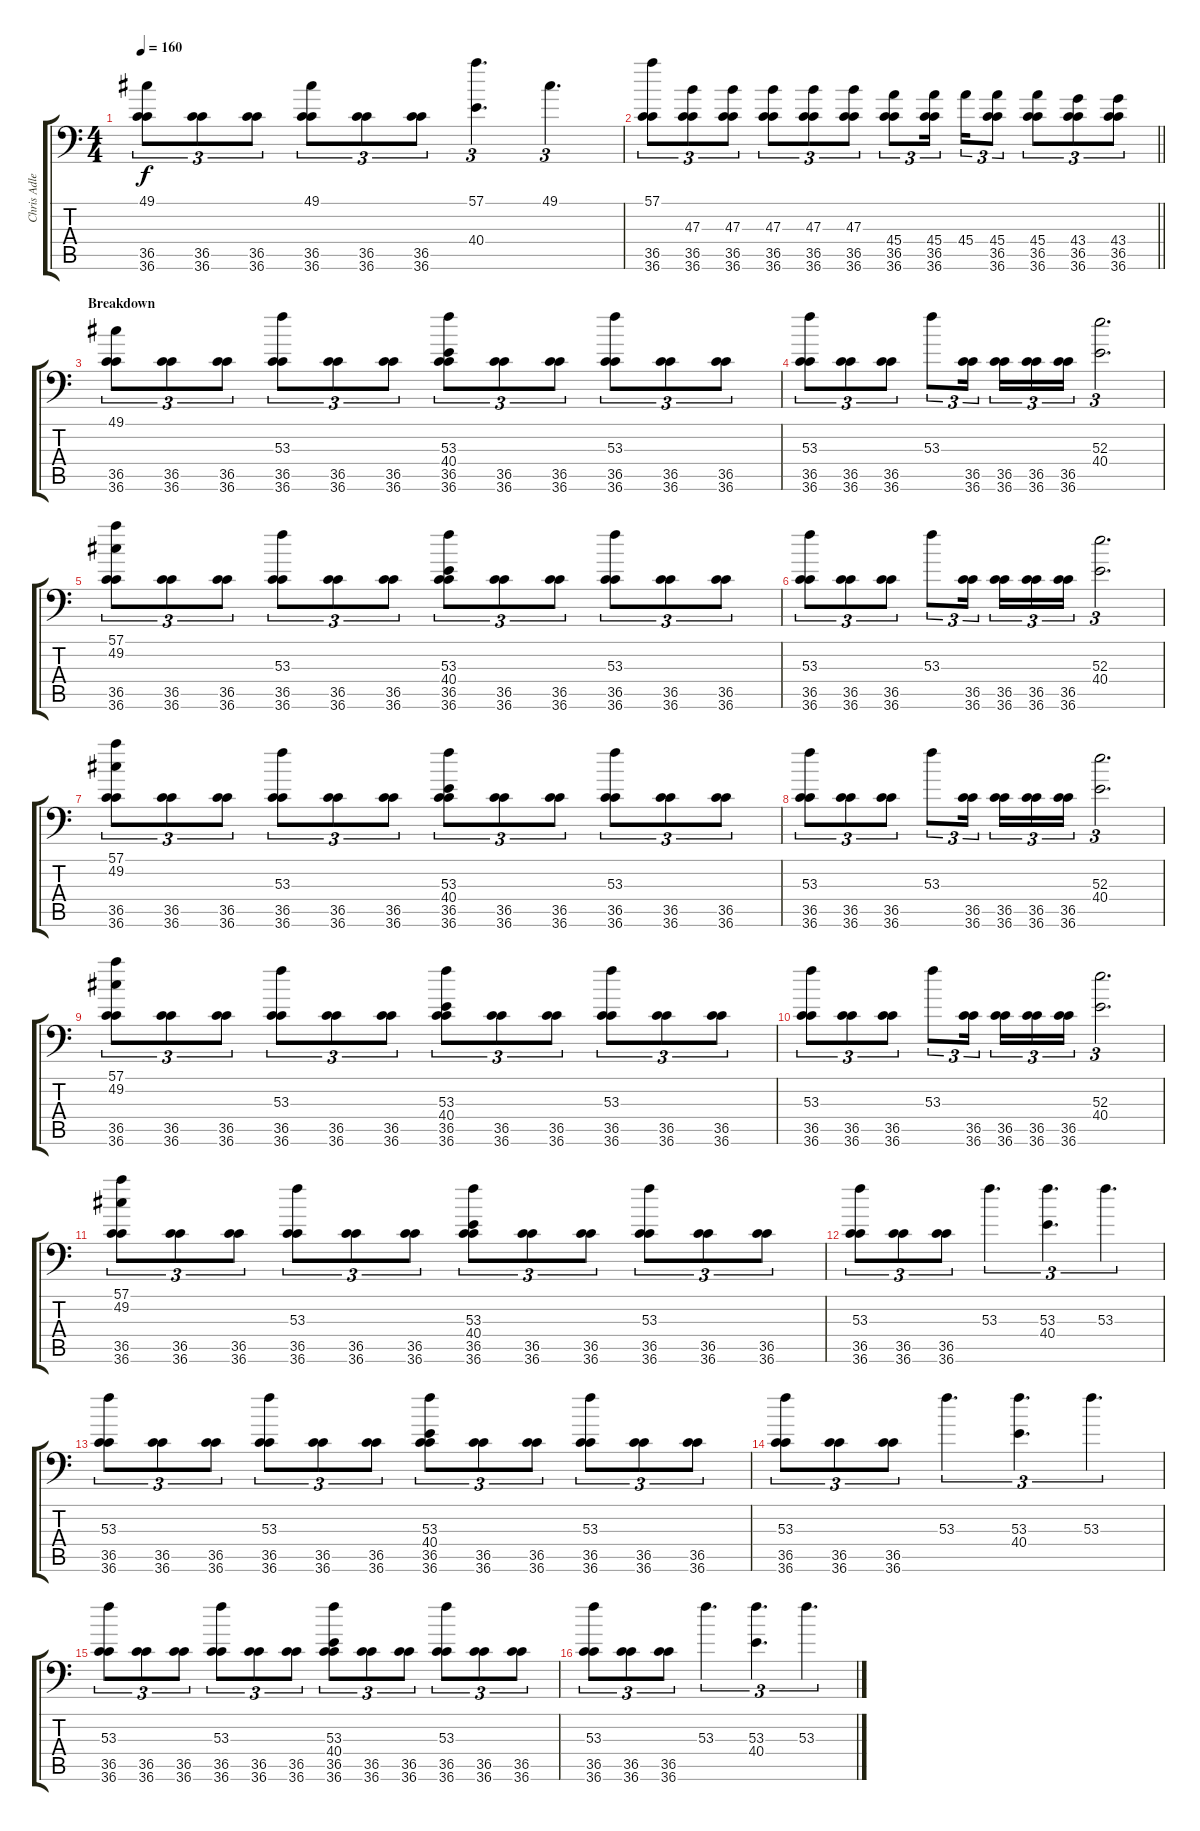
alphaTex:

\track ("Chris Adler" "Chris Adle") {instrument acousticgrandpiano}
\staff {score tabs}
\tuning (C-1 C-1 C-1 C-1 C-1 C-1) {hide}
\ts (4 4)
\tempo 160
\clef f4
\ks c
(49.1 36.5 36.6).8{tu (3 2) dy f} (36.5 36.6).8{tu (3 2)} (36.5 36.6).8{tu (3 2)} (49.1 36.5 36.6).8{tu (3 2)} (36.5 36.6).8{tu (3 2)} (36.5 36.6).8{tu (3 2)} (57.1 40.4).4{d tu (3 2)} 49.1.4{d tu (3 2)} |
\barLineRight lightlight
(57.1 36.5 36.6).8{tu (3 2)} (47.3 36.5 36.6).8{tu (3 2)} (47.3 36.5 36.6).8{tu (3 2)} (47.3 36.5 36.6).8{tu (3 2)} (47.3 36.5 36.6).8{tu (3 2)} (47.3 36.5 36.6).8{tu (3 2)} (45.4 36.5 36.6).8{tu (3 2)} (45.4 36.5 36.6).16{tu (3 2)} 45.4.16{tu (3 2)} (45.4 36.5 36.6).8{tu (3 2)} (45.4 36.5 36.6).8{tu (3 2)} (43.4 36.5 36.6).8{tu (3 2)} (43.4 36.5 36.6).8{tu (3 2)} |
\section ("" "Breakdown")
(49.1 36.5 36.6).8{tu (3 2)} (36.5 36.6).8{tu (3 2)} (36.5 36.6).8{tu (3 2)} (53.3 36.5 36.6).8{tu (3 2)} (36.5 36.6).8{tu (3 2)} (36.5 36.6).8{tu (3 2)} (53.3 40.4 36.5 36.6).8{tu (3 2)} (36.5 36.6).8{tu (3 2)} (36.5 36.6).8{tu (3 2)} (53.3 36.5 36.6).8{tu (3 2)} (36.5 36.6).8{tu (3 2)} (36.5 36.6).8{tu (3 2)} |
(53.3 36.5 36.6).8{tu (3 2)} (36.5 36.6).8{tu (3 2)} (36.5 36.6).8{tu (3 2)} 53.3.8{tu (3 2)} (36.5 36.6).16{tu (3 2)} (36.5 36.6).16{tu (3 2)} (36.5 36.6).16{tu (3 2)} (36.5 36.6).16{tu (3 2)} (52.3 40.4).2{d tu (3 2)} |
(57.1 49.2 36.5 36.6).8{tu (3 2)} (36.5 36.6).8{tu (3 2)} (36.5 36.6).8{tu (3 2)} (53.3 36.5 36.6).8{tu (3 2)} (36.5 36.6).8{tu (3 2)} (36.5 36.6).8{tu (3 2)} (53.3 40.4 36.5 36.6).8{tu (3 2)} (36.5 36.6).8{tu (3 2)} (36.5 36.6).8{tu (3 2)} (53.3 36.5 36.6).8{tu (3 2)} (36.5 36.6).8{tu (3 2)} (36.5 36.6).8{tu (3 2)} |
(53.3 36.5 36.6).8{tu (3 2)} (36.5 36.6).8{tu (3 2)} (36.5 36.6).8{tu (3 2)} 53.3.8{tu (3 2)} (36.5 36.6).16{tu (3 2)} (36.5 36.6).16{tu (3 2)} (36.5 36.6).16{tu (3 2)} (36.5 36.6).16{tu (3 2)} (52.3 40.4).2{d tu (3 2)} |
(57.1 49.2 36.5 36.6).8{tu (3 2)} (36.5 36.6).8{tu (3 2)} (36.5 36.6).8{tu (3 2)} (53.3 36.5 36.6).8{tu (3 2)} (36.5 36.6).8{tu (3 2)} (36.5 36.6).8{tu (3 2)} (53.3 40.4 36.5 36.6).8{tu (3 2)} (36.5 36.6).8{tu (3 2)} (36.5 36.6).8{tu (3 2)} (53.3 36.5 36.6).8{tu (3 2)} (36.5 36.6).8{tu (3 2)} (36.5 36.6).8{tu (3 2)} |
(53.3 36.5 36.6).8{tu (3 2)} (36.5 36.6).8{tu (3 2)} (36.5 36.6).8{tu (3 2)} 53.3.8{tu (3 2)} (36.5 36.6).16{tu (3 2)} (36.5 36.6).16{tu (3 2)} (36.5 36.6).16{tu (3 2)} (36.5 36.6).16{tu (3 2)} (52.3 40.4).2{d tu (3 2)} |
(57.1 49.2 36.5 36.6).8{tu (3 2)} (36.5 36.6).8{tu (3 2)} (36.5 36.6).8{tu (3 2)} (53.3 36.5 36.6).8{tu (3 2)} (36.5 36.6).8{tu (3 2)} (36.5 36.6).8{tu (3 2)} (53.3 40.4 36.5 36.6).8{tu (3 2)} (36.5 36.6).8{tu (3 2)} (36.5 36.6).8{tu (3 2)} (53.3 36.5 36.6).8{tu (3 2)} (36.5 36.6).8{tu (3 2)} (36.5 36.6).8{tu (3 2)} |
(53.3 36.5 36.6).8{tu (3 2)} (36.5 36.6).8{tu (3 2)} (36.5 36.6).8{tu (3 2)} 53.3.8{tu (3 2)} (36.5 36.6).16{tu (3 2)} (36.5 36.6).16{tu (3 2)} (36.5 36.6).16{tu (3 2)} (36.5 36.6).16{tu (3 2)} (52.3 40.4).2{d tu (3 2)} |
(57.1 49.2 36.5 36.6).8{tu (3 2)} (36.5 36.6).8{tu (3 2)} (36.5 36.6).8{tu (3 2)} (53.3 36.5 36.6).8{tu (3 2)} (36.5 36.6).8{tu (3 2)} (36.5 36.6).8{tu (3 2)} (53.3 40.4 36.5 36.6).8{tu (3 2)} (36.5 36.6).8{tu (3 2)} (36.5 36.6).8{tu (3 2)} (53.3 36.5 36.6).8{tu (3 2)} (36.5 36.6).8{tu (3 2)} (36.5 36.6).8{tu (3 2)} |
(53.3 36.5 36.6).8{tu (3 2)} (36.5 36.6).8{tu (3 2)} (36.5 36.6).8{tu (3 2)} 53.3.4{d tu (3 2)} (53.3 40.4).4{d tu (3 2)} 53.3.4{d tu (3 2)} |
(53.3 36.5 36.6).8{tu (3 2)} (36.5 36.6).8{tu (3 2)} (36.5 36.6).8{tu (3 2)} (53.3 36.5 36.6).8{tu (3 2)} (36.5 36.6).8{tu (3 2)} (36.5 36.6).8{tu (3 2)} (53.3 40.4 36.5 36.6).8{tu (3 2)} (36.5 36.6).8{tu (3 2)} (36.5 36.6).8{tu (3 2)} (53.3 36.5 36.6).8{tu (3 2)} (36.5 36.6).8{tu (3 2)} (36.5 36.6).8{tu (3 2)} |
(53.3 36.5 36.6).8{tu (3 2)} (36.5 36.6).8{tu (3 2)} (36.5 36.6).8{tu (3 2)} 53.3.4{d tu (3 2)} (53.3 40.4).4{d tu (3 2)} 53.3.4{d tu (3 2)} |
(53.3 36.5 36.6).8{tu (3 2)} (36.5 36.6).8{tu (3 2)} (36.5 36.6).8{tu (3 2)} (53.3 36.5 36.6).8{tu (3 2)} (36.5 36.6).8{tu (3 2)} (36.5 36.6).8{tu (3 2)} (53.3 40.4 36.5 36.6).8{tu (3 2)} (36.5 36.6).8{tu (3 2)} (36.5 36.6).8{tu (3 2)} (53.3 36.5 36.6).8{tu (3 2)} (36.5 36.6).8{tu (3 2)} (36.5 36.6).8{tu (3 2)} |
(53.3 36.5 36.6).8{tu (3 2)} (36.5 36.6).8{tu (3 2)} (36.5 36.6).8{tu (3 2)} 53.3.4{d tu (3 2)} (53.3 40.4).4{d tu (3 2)} 53.3.4{d tu (3 2)}
